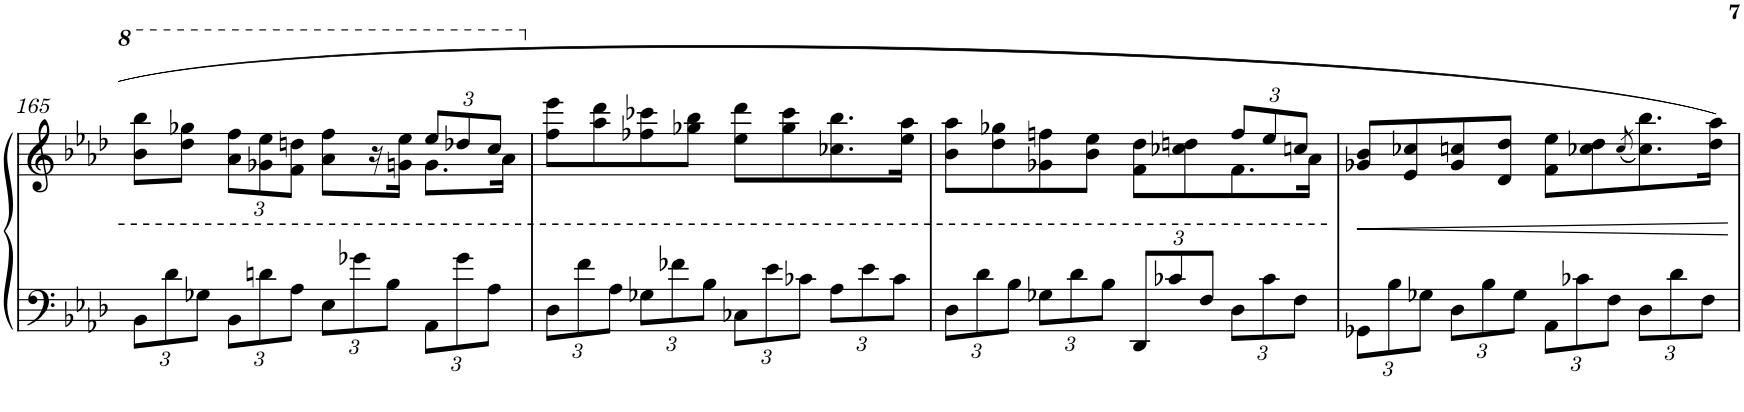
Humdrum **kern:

**kern	**kern	**dynam
*part1	*part1	*part1
*staff2	*staff1	*staff1/2
*I"Piano	*	*
*I'Pno.	*	*
!!LO:PB:g=z
*clefF4	*clefG2	*
*k[b-e-a-d-]	*k[b-e-a-d-]	*
*M2/2	*M2/2	*
*met(c|)	*met(c|)	*
*Xbrackettup	*	*
=165	=165	=165
*	*^	*
12BB-\L	8bb-\ 8bbb-\L	2.ryy	.
12d-\	.	.	.
.	8ddd-\ 8ggg-X\J	.	.
12G-X\J	.	.	.
*	*Xbrackettup	*	*
12BB-\L	12aa-\ 12fff\L	.	.
12dn\	12gg-X\ 12eee-\	.	.
12A-\J	12ff\ 12dddn\J	.	.
12E-\L	8aa-\ 8fff\L	.	.
12g-X\	.	.	.
.	16r	.	.
12B-\J	.	.	.
.	16ggn\ 16eee-\JJ	.	.
12AA-\L	12eee-/L	8.gg\L	.
12g-\	12ddd-X/	.	.
12A-\J	12ccc/J	.	.
.	.	16aa-\Jk	.
*	*v	*v	*
=166	=166	=166
12D-\L	8ff\ 8eee-\L	.
12f\	.	.
.	8aa-\ 8ddd-\	.
12A-\J	.	.
12G-X\L	8ff-X\ 8ccc-X\	.
12f-X\	.	.
.	8gg-X\ 8bb-\J	.
12B-\J	.	.
12C-X\L	8ee-\ 8ddd-\L	.
12e-\	.	.
.	8gg-\ 8ccc-\	.
12c-X\J	.	.
12A-\L	8.cc-X\ 8.bb-\	.
12e-\	.	.
12c-\J	.	.
.	16ee-\ 16aa-\Jk	.
=167	=167	=167
*	*^	*
12D-\L	8b-\ 8aa-\L	2.ryy	.
12d-\	.	.	.
.	8dd-\ 8gg-X\	.	.
12B-\J	.	.	.
12G-X\L	8g-X\ 8ffn\	.	.
12d-\	.	.	.
.	8b-\ 8ee-\J	.	.
12B-\J	.	.	.
12DD-/L	8f\ 8dd-\L	.	.
12c-X/	.	.	.
.	8cc-X\ 8ddn\	.	.
12F/J	.	.	.
12D-\L	8.f\	12ff/L	.
12c-\	.	12ee-/	.
12F\J	.	12ccn/J	.
.	16a-\Jk	.	.
*	*v	*v	*
=168	=168	=168
!	!	!LO:HP:b
12GG-X\L	8g-X/ 8b-/L	<
12B-\	.	.
.	8e-/ 8cc-X/	.
12G-X\J	.	.
12D-\L	8g-/ 8ccn/	.
12B-\	.	.
.	8d-/ 8dd-/J	.
12G-\J	.	.
12AA-\L	8f\ 8ee-\L	.
12c-X\	.	.
.	8cc-X\ 8dd-\	.
12F\J	.	.
.	(<8qcc-/	.
12D-\L	8.cc-\ 8.bb-\)	.
12d-\	.	.
12F\J	.	.
.	16dd-\ 16aa-\Jk	.
.	.	[
=	=	=
*-	*-	*-
